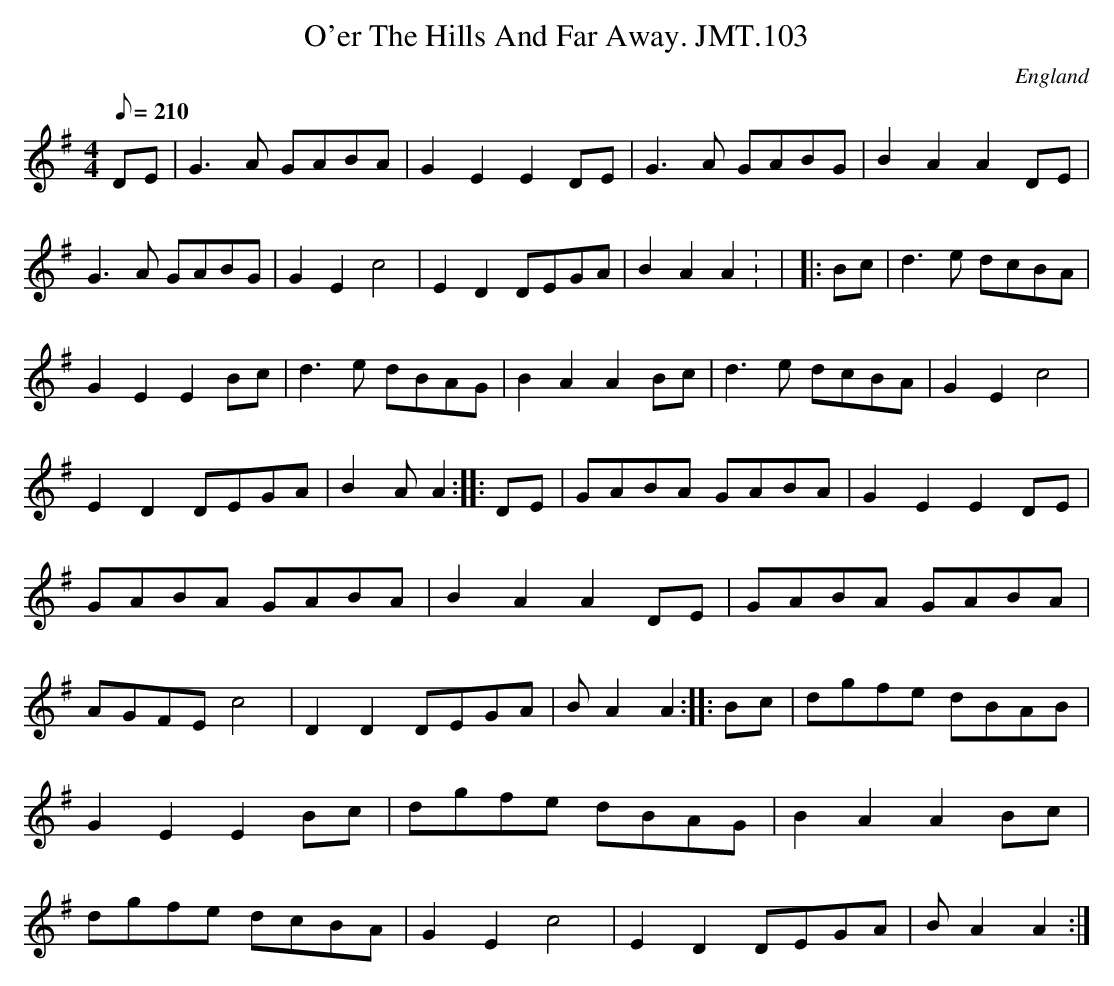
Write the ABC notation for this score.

X:1
T:O'er The Hills And Far Away. JMT.103
M:4/4
L:1/8
Q:210
O:England
K:G
DE|G3A GABA|G2E2E2DE|G3A GABG|B2A2A2DE|!G3A GABG|G2E2c4|E2D2DEGA|B2A2A2:
|
|:Bc|d3e dcBA|!G2E2E2Bc|d3e dBAG|B2A2A2Bc|d3e dcBA|G2E2c4|!E2D2 DEGA|B2A
2A2:|
|:DE|GABA GABA|G2E2E2DE|!GABA GABA|B2A2A2DE|GABA GABA|!AGFEc4|D2D2DEGA|B
2A2A2:|
|:Bc|dgfe dBAB|!G2E2E2Bc|dgfe dBAG|B2A2A2Bc|!dgfe dcBA|G2E2c4|E2D2DEGA|B
2A2A2:|]
